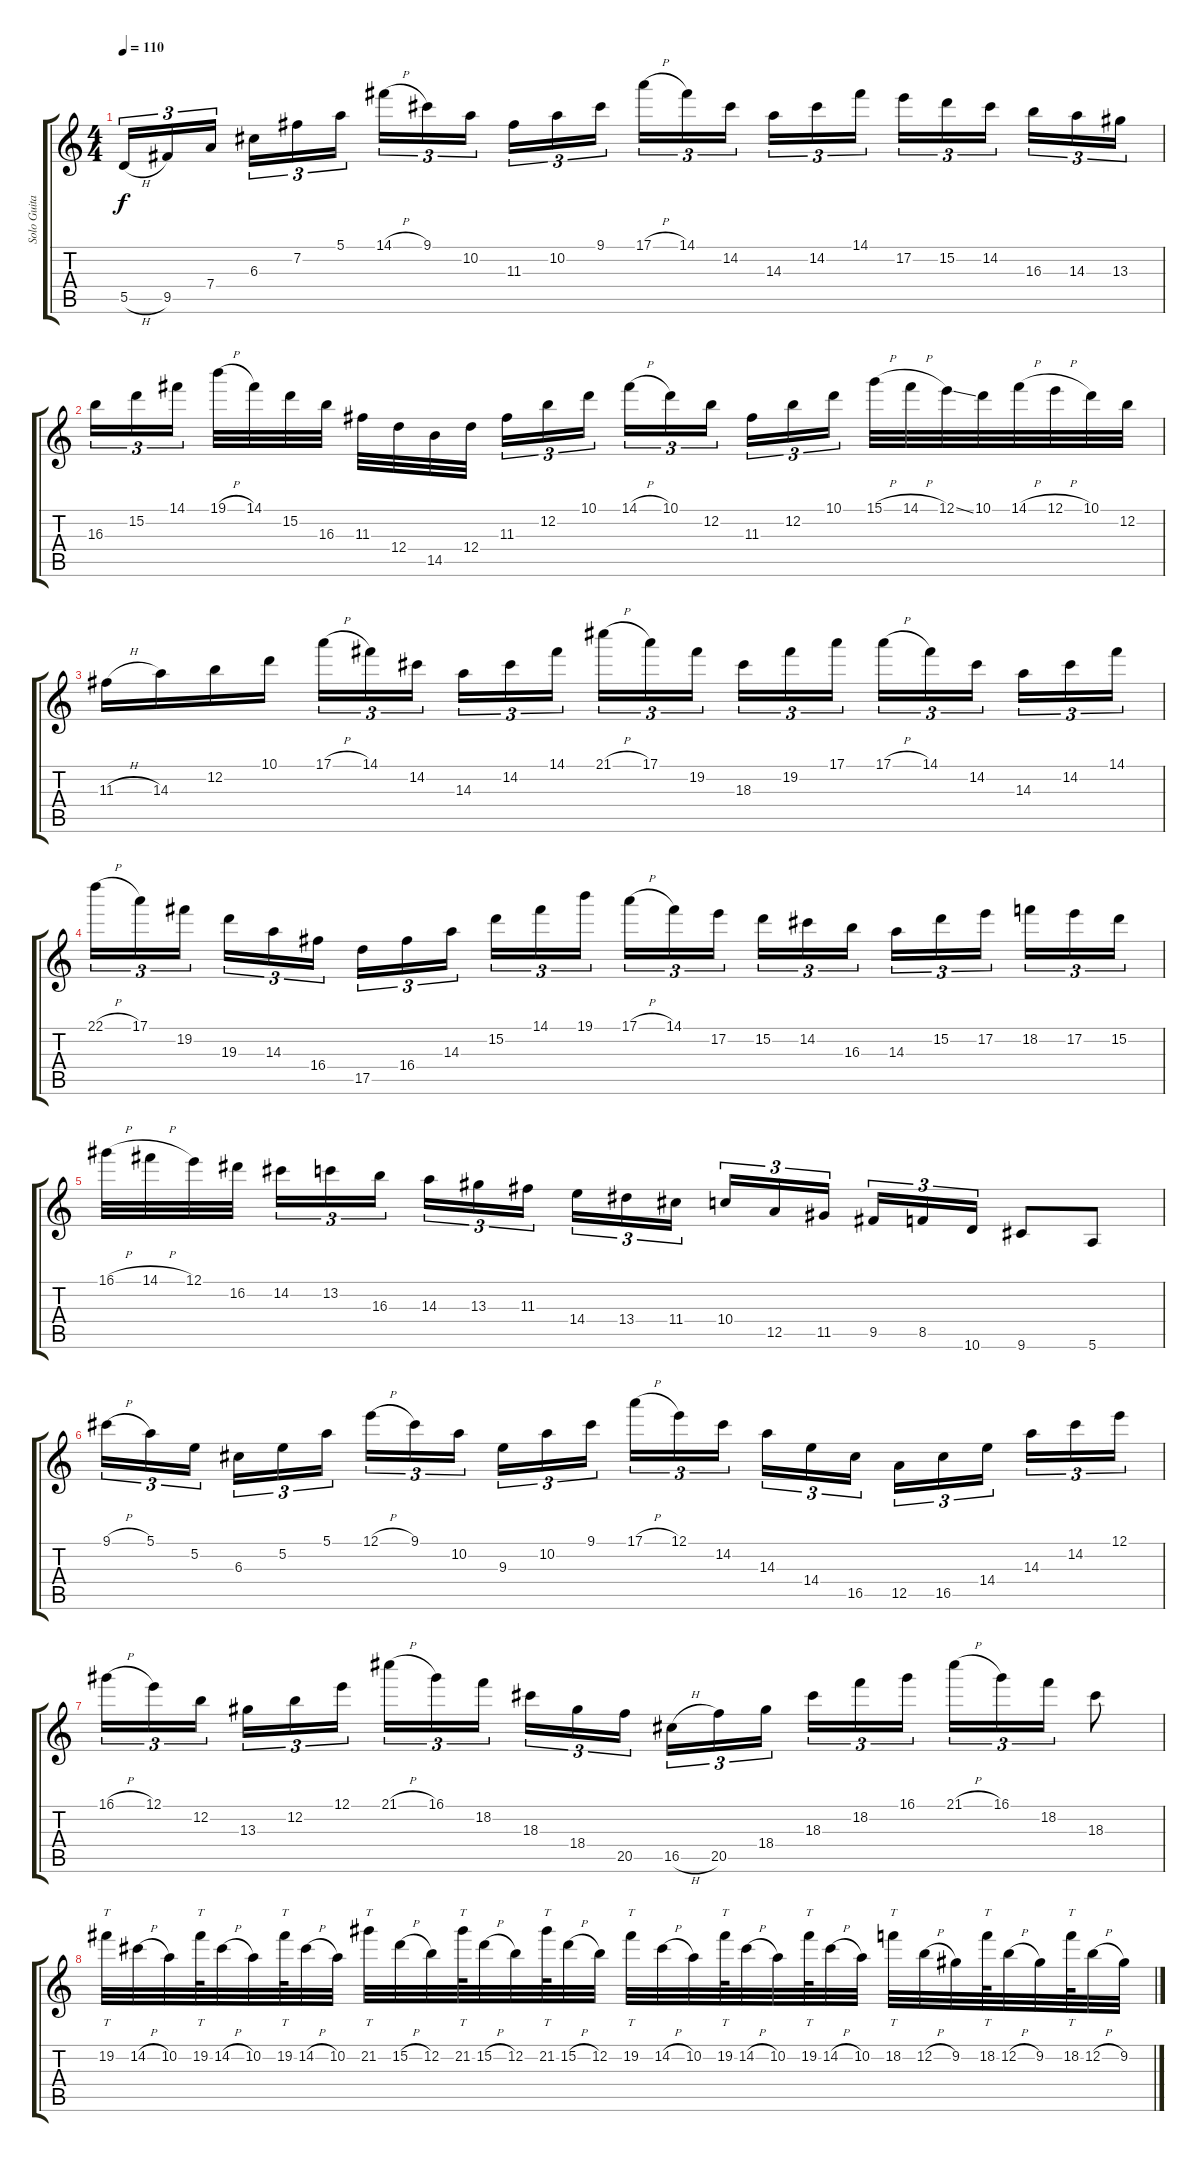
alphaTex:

\track ("Solo Guitar" "Solo Guita") {instrument distortionguitar}
\staff {score tabs}
\tuning (E4 B3 G3 D3 A2 E2) {hide}
\ts (4 4)
\tempo 110
\clef g2
\ks c
5.5{h}.16{tu (3 2) dy f} 9.5.16{tu (3 2)} 7.4.16{tu (3 2)} 6.3.16{tu (3 2)} 7.2.16{tu (3 2)} 5.1.16{tu (3 2)} 14.1{h}.16{tu (3 2)} 9.1.16{tu (3 2)} 10.2.16{tu (3 2)} 11.3.16{tu (3 2)} 10.2.16{tu (3 2)} 9.1.16{tu (3 2)} 17.1{h}.16{tu (3 2)} 14.1.16{tu (3 2)} 14.2.16{tu (3 2)} 14.3.16{tu (3 2)} 14.2.16{tu (3 2)} 14.1.16{tu (3 2)} 17.2.16{tu (3 2)} 15.2.16{tu (3 2)} 14.2.16{tu (3 2)} 16.3.16{tu (3 2)} 14.3.16{tu (3 2)} 13.3.16{tu (3 2)} |
16.3.16{tu (3 2)} 15.2.16{tu (3 2)} 14.1.16{tu (3 2)} 19.1{h}.32 14.1.32 15.2.32 16.3.32 11.3.32 12.4.32 14.5.32 12.4.32 11.3.16{tu (3 2)} 12.2.16{tu (3 2)} 10.1.16{tu (3 2)} 14.1{h}.16{tu (3 2)} 10.1.16{tu (3 2)} 12.2.16{tu (3 2)} 11.3.16{tu (3 2)} 12.2.16{tu (3 2)} 10.1.16{tu (3 2)} 15.1{h}.32 14.1{h}.32 12.1{ss}.32 10.1.32 14.1{h}.32 12.1{h}.32 10.1.32 12.2.32 |
11.3{h}.16 14.3.16 12.2.16 10.1.16 17.1{h}.16{tu (3 2)} 14.1.16{tu (3 2)} 14.2.16{tu (3 2)} 14.3.16{tu (3 2)} 14.2.16{tu (3 2)} 14.1.16{tu (3 2)} 21.1{h}.16{tu (3 2)} 17.1.16{tu (3 2)} 19.2.16{tu (3 2)} 18.3.16{tu (3 2)} 19.2.16{tu (3 2)} 17.1.16{tu (3 2)} 17.1{h}.16{tu (3 2)} 14.1.16{tu (3 2)} 14.2.16{tu (3 2)} 14.3.16{tu (3 2)} 14.2.16{tu (3 2)} 14.1.16{tu (3 2)} |
22.1{h}.16{tu (3 2)} 17.1.16{tu (3 2)} 19.2.16{tu (3 2)} 19.3.16{tu (3 2)} 14.3.16{tu (3 2)} 16.4.16{tu (3 2)} 17.5.16{tu (3 2)} 16.4.16{tu (3 2)} 14.3.16{tu (3 2)} 15.2.16{tu (3 2)} 14.1.16{tu (3 2)} 19.1.16{tu (3 2)} 17.1{h}.16{tu (3 2)} 14.1.16{tu (3 2)} 17.2.16{tu (3 2)} 15.2.16{tu (3 2)} 14.2.16{tu (3 2)} 16.3.16{tu (3 2)} 14.3.16{tu (3 2)} 15.2.16{tu (3 2)} 17.2.16{tu (3 2)} 18.2.16{tu (3 2)} 17.2.16{tu (3 2)} 15.2.16{tu (3 2)} |
16.1{h}.32 14.1{h}.32 12.1.32 16.2.32 14.2.16{tu (3 2)} 13.2.16{tu (3 2)} 16.3.16{tu (3 2)} 14.3.16{tu (3 2)} 13.3.16{tu (3 2)} 11.3.16{tu (3 2)} 14.4.16{tu (3 2)} 13.4.16{tu (3 2)} 11.4.16{tu (3 2)} 10.4.16{tu (3 2)} 12.5.16{tu (3 2)} 11.5.16{tu (3 2)} 9.5.16{tu (3 2)} 8.5.16{tu (3 2)} 10.6.16{tu (3 2)} 9.6.8 5.6.8 |
9.1{h}.16{tu (3 2)} 5.1.16{tu (3 2)} 5.2.16{tu (3 2)} 6.3.16{tu (3 2)} 5.2.16{tu (3 2)} 5.1.16{tu (3 2)} 12.1{h}.16{tu (3 2)} 9.1.16{tu (3 2)} 10.2.16{tu (3 2)} 9.3.16{tu (3 2)} 10.2.16{tu (3 2)} 9.1.16{tu (3 2)} 17.1{h}.16{tu (3 2)} 12.1.16{tu (3 2)} 14.2.16{tu (3 2)} 14.3.16{tu (3 2)} 14.4.16{tu (3 2)} 16.5.16{tu (3 2)} 12.5.16{tu (3 2)} 16.5.16{tu (3 2)} 14.4.16{tu (3 2)} 14.3.16{tu (3 2)} 14.2.16{tu (3 2)} 12.1.16{tu (3 2)} |
16.1{h}.16{tu (3 2)} 12.1.16{tu (3 2)} 12.2.16{tu (3 2)} 13.3.16{tu (3 2)} 12.2.16{tu (3 2)} 12.1.16{tu (3 2)} 21.1{h}.16{tu (3 2)} 16.1.16{tu (3 2)} 18.2.16{tu (3 2)} 18.3.16{tu (3 2)} 18.4.16{tu (3 2)} 20.5.16{tu (3 2)} 16.5{h}.16{tu (3 2)} 20.5.16{tu (3 2)} 18.4.16{tu (3 2)} 18.3.16{tu (3 2)} 18.2.16{tu (3 2)} 16.1.16{tu (3 2)} 21.1{h}.16{tu (3 2)} 16.1.16{tu (3 2)} 18.2.16{tu (3 2)} 18.3.8 |
19.2.32{tt} 14.2{h}.32 10.2.32 19.2.64{tt} 14.2{h}.32 10.2.32 19.2.64{tt} 14.2{h}.32 10.2.32 21.2.32{tt} 15.2{h}.32 12.2.32 21.2.64{tt} 15.2{h}.32 12.2.32 21.2.64{tt} 15.2{h}.32 12.2.32 19.2.32{tt} 14.2{h}.32 10.2.32 19.2.64{tt} 14.2{h}.32 10.2.32 19.2.64{tt} 14.2{h}.32 10.2.32 18.2.32{tt} 12.2{h}.32 9.2.32 18.2.64{tt} 12.2{h}.32 9.2.32 18.2.64{tt} 12.2{h}.32 9.2.32
